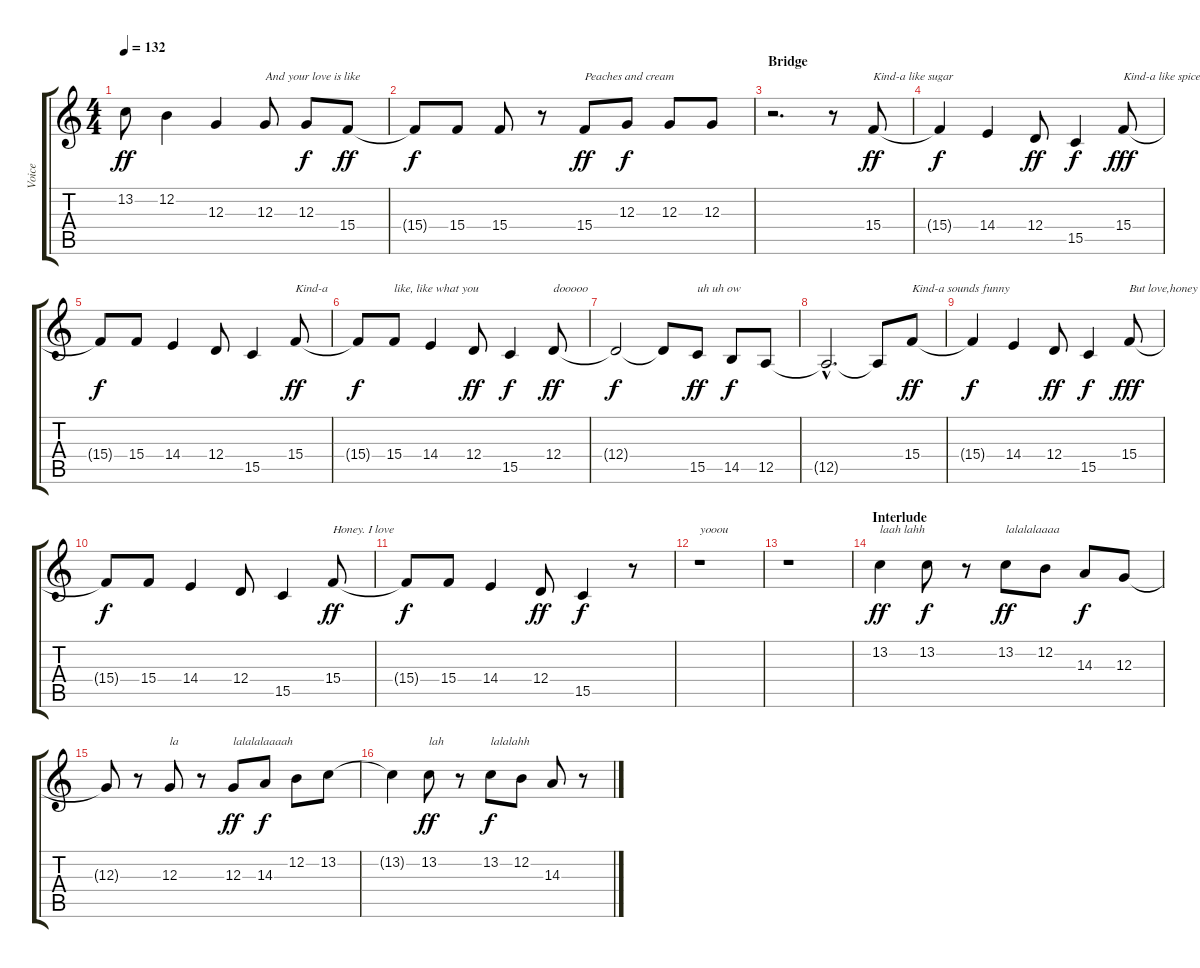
\track ("Voice" "Voice") {instrument bassoon}
\staff {score tabs}
\tuning (E4 B3 G3 D3 A2 E2) {hide}
\ts (4 4)
\tempo 132
\clef g2
\ks c
13.2.8{dy ff} 12.2.4 12.3.4 12.3.8{txt "And your love is like "} 12.3.8{dy f} 15.4.8{dy ff} |
15.4{t}.8{dy f} 15.4.8 15.4.8 r.8 15.4.8{txt "Peaches and cream" dy ff} 12.3.8{dy f} 12.3.8 12.3.8 |
\section ("" "Bridge ")
r.2{d} r.8 15.4.8{txt "Kind-a like sugar" dy ff} |
15.4{t}.4{dy f} 14.4.4 12.4.8{dy ff} 15.5.4{dy f} 15.4.8{txt "Kind-a like spices" dy fff} |
15.4{t}.8{dy f} 15.4.8 14.4.4 12.4.8 15.5.4 15.4.8{txt "Kind-a " dy ff} |
15.4{t}.8{dy f} 15.4.8{txt "like, like what you   "} 14.4.4 12.4.8{dy ff} 15.5.4{dy f} 12.4.8{txt "dooooo" dy ff} |
12.4{t}.2{dy f} 12.4{t}.8 15.5.8{txt "uh uh ow" dy ff} 14.5.8{dy f} 12.5.8 |
12.5{hac t}.2{d} 12.5{t}.8 15.4.8{txt "Kind-a sounds funny" dy ff} |
15.4{t}.4{dy f} 14.4.4 12.4.8{dy ff} 15.5.4{dy f} 15.4.8{txt "But love,honey" dy fff} |
15.4{t}.8{dy f} 15.4.8 14.4.4 12.4.8 15.5.4 15.4.8{txt "Honey. I love " dy ff} |
15.4{t}.8{dy f} 15.4.8 14.4.4 12.4.8{dy ff} 15.5.4{dy f} r.8 |
r.1{txt "yooou"} |
r.1 |
\section ("" "Interlude")
13.2.4{txt "laah lahh" dy ff} 13.2.8{dy f} r.8 13.2.8{txt "lalalalaaaa" dy ff} 12.2.8 14.3.8{dy f} 12.3.8 |
12.3{t}.8 r.8 12.3.8{txt "la"} r.8 12.3.8{txt "lalalalaaaah" dy ff} 14.3.8{dy f} 12.2.8 13.2.8 |
13.2{t}.4 13.2.8{txt "lah" dy ff} r.8 13.2.8{txt "lalalahh" dy f} 12.2.8 14.3.8 r.8
